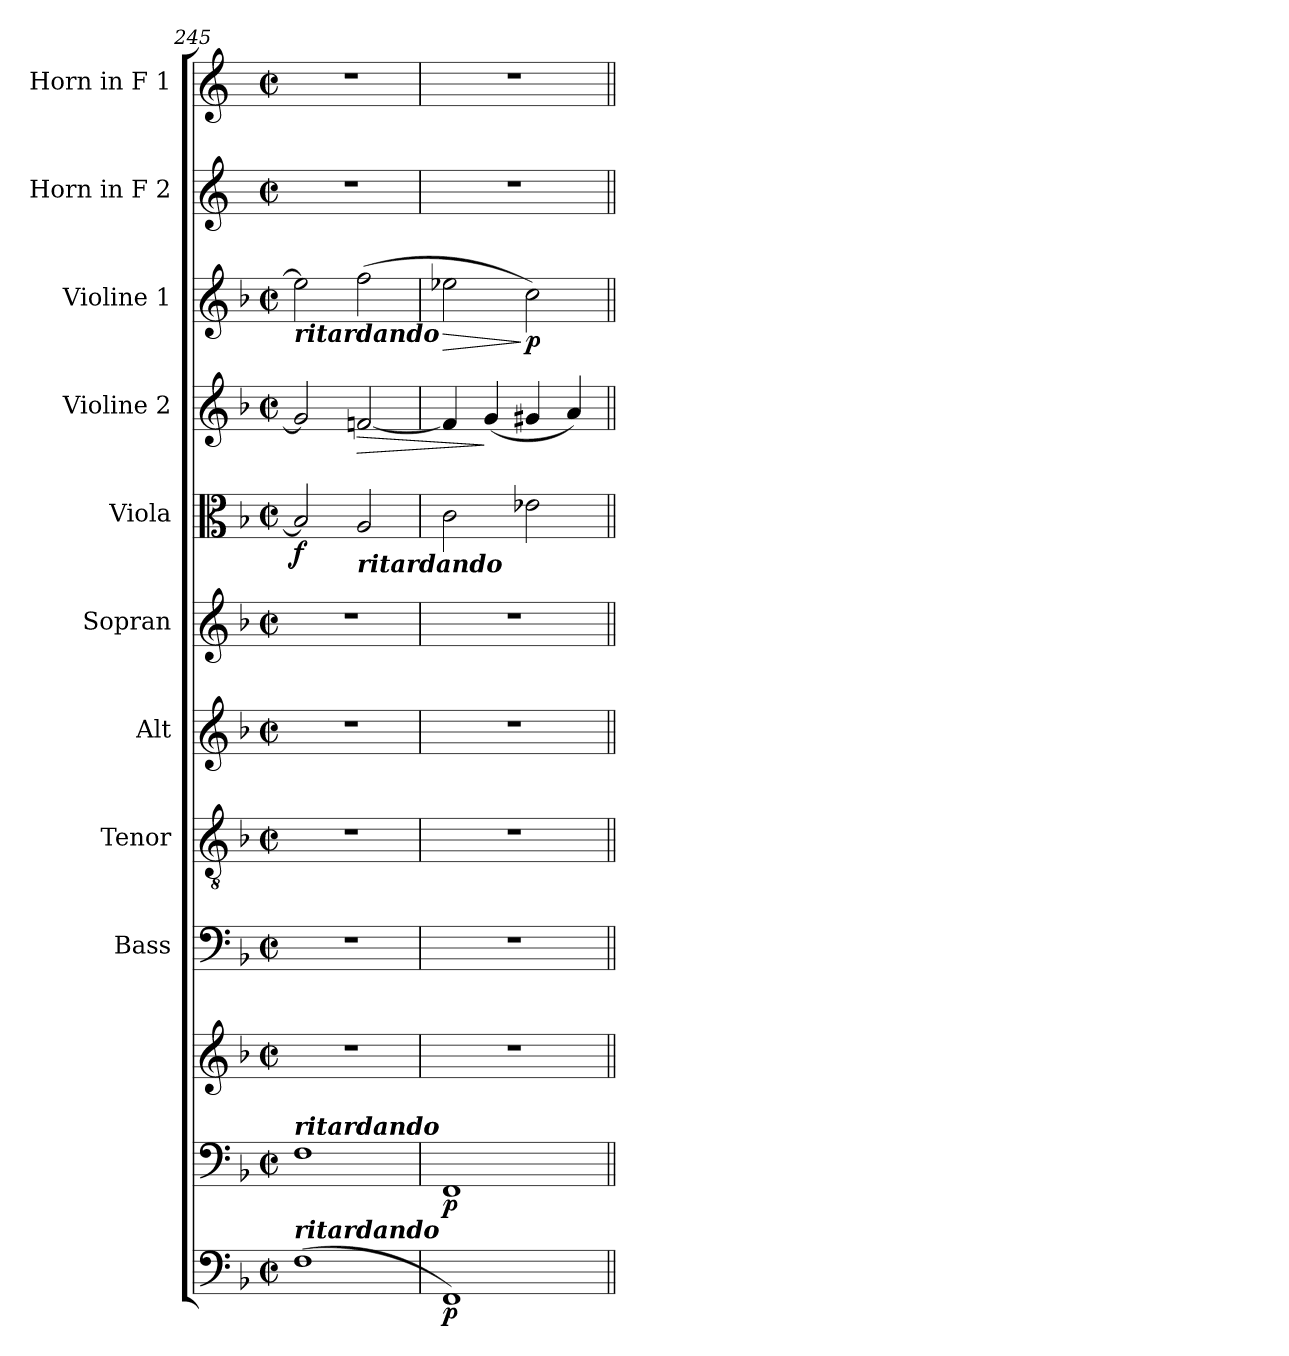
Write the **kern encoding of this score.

**kern	**dynam	**kern	**kern	**dynam	**kern	**kern	**kern	**kern	**kern	**dynam	**kern	**dynam	**kern	**dynam	**kern	**kern
*part11	*part11	*part10	*part10	*part10	*part9	*part8	*part7	*part6	*part5	*part5	*part4	*part4	*part3	*part3	*part2	*part1
*staff12	*staff12	*staff11	*staff10	*staff10/11	*staff9	*staff8	*staff7	*staff6	*staff5	*staff5	*staff4	*staff4	*staff3	*staff3	*staff2	*staff1
*	*	*	*	*	*I"Bass	*I"Tenor	*I"Alt	*I"Sopran	*I"Viola	*	*I"Violine 2	*	*I"Violine 1	*	*I"Horn in F 2	*I"Horn in F 1
*	*	*	*	*	*I'B.	*I'T.	*I'A.	*I'S.	*I'Vla.	*	*I'Vl. 2	*	*I'Vl. 1	*	*	*
*clefF4	*	*clefF4	*clefG2	*	*clefF4	*clefGv2	*clefG2	*clefG2	*clefC3	*	*clefG2	*	*clefG2	*	*clefG2	*clefG2
*ITrd7c12	*	*	*	*	*	*	*	*	*	*	*	*	*	*	*ITrd4c7	*ITrd4c7
*k[b-]	*	*k[b-]	*k[b-]	*	*k[b-]	*k[b-]	*k[b-]	*k[b-]	*k[b-]	*	*k[b-]	*	*k[b-]	*	*k[b-]	*k[b-]
*F:	*	*F:	*F:	*	*F:	*F:	*F:	*F:	*F:	*	*F:	*	*F:	*	*F:	*F:
*M2/2	*	*M2/2	*M2/2	*	*M2/2	*M2/2	*M2/2	*M2/2	*M2/2	*	*M2/2	*	*M2/2	*	*M2/2	*M2/2
*met(c|)	*	*met(c|)	*met(c|)	*	*met(c|)	*met(c|)	*met(c|)	*met(c|)	*met(c|)	*	*met(c|)	*	*met(c|)	*	*met(c|)	*met(c|)
=245	=245	=245	=245	=245	=245	=245	=245	=245	=245	=245	=245	=245	=245	=245	=245	=245
!	!	!	!	!	!	!	!	!	!	!	!	!	!LO:TX:b:Bi:t=ritardando	!	!	!
!	!	!LO:TX:a:Bi:t=ritardando	!	!	!	!	!	!	!	!	!	!	!	!	!	!
!LO:TX:a:Bi:t=ritardando	!	!	!	!	!	!	!	!	!	!	!	!	!	!	!	!
!	!	!	!	!	!	!	!	!	!	!LO:DY:b	!	!	!	!	!	!
(>1FF	.	1F	1r	.	1r	1r	1r	1r	2B-/]	f	2g/]	.	2ee\]	.	1r	1r
!	!	!	!	!	!	!	!	!	!LO:TX:b:Bi:t=ritardando	!	!	!	!	!	!	!
!	!	!	!	!	!	!	!	!	!	!	!	!LO:HP:b	!	!	!	!
.	.	.	.	.	.	.	.	.	2A/	.	[2fn/	>	(>2ff\	.	.	.
=246	=246	=246	=246	=246	=246	=246	=246	=246	=246	=246	=246	=246	=246	=246	=246	=246
!	!LO:DY:b	!	!	!LO:DY:b=2	!	!	!	!	!	!	!	!	!	!LO:HP:b	!	!
1FFF)	p	1FF	1r	p	1r	1r	1r	1r	2c\	.	4f/]	.	2ee-X\	>	1r	1r
.	.	.	.	.	.	.	.	.	.	.	(<4g/	]	.	.	.	.
!	!	!	!	!	!	!	!	!	!	!	!	!	!	!LO:DY:n=1:b	!	!
.	.	.	.	.	.	.	.	.	2e-X\	.	4g#X/	.	2cc\)	] p	.	.
.	.	.	.	.	.	.	.	.	.	.	4a/)	.	.	.	.	.
=||	=||	=||	=||	=||	=||	=||	=||	=||	=||	=||	=||	=||	=||	=||	=||	=||
*-	*-	*-	*-	*-	*-	*-	*-	*-	*-	*-	*-	*-	*-	*-	*-	*-
